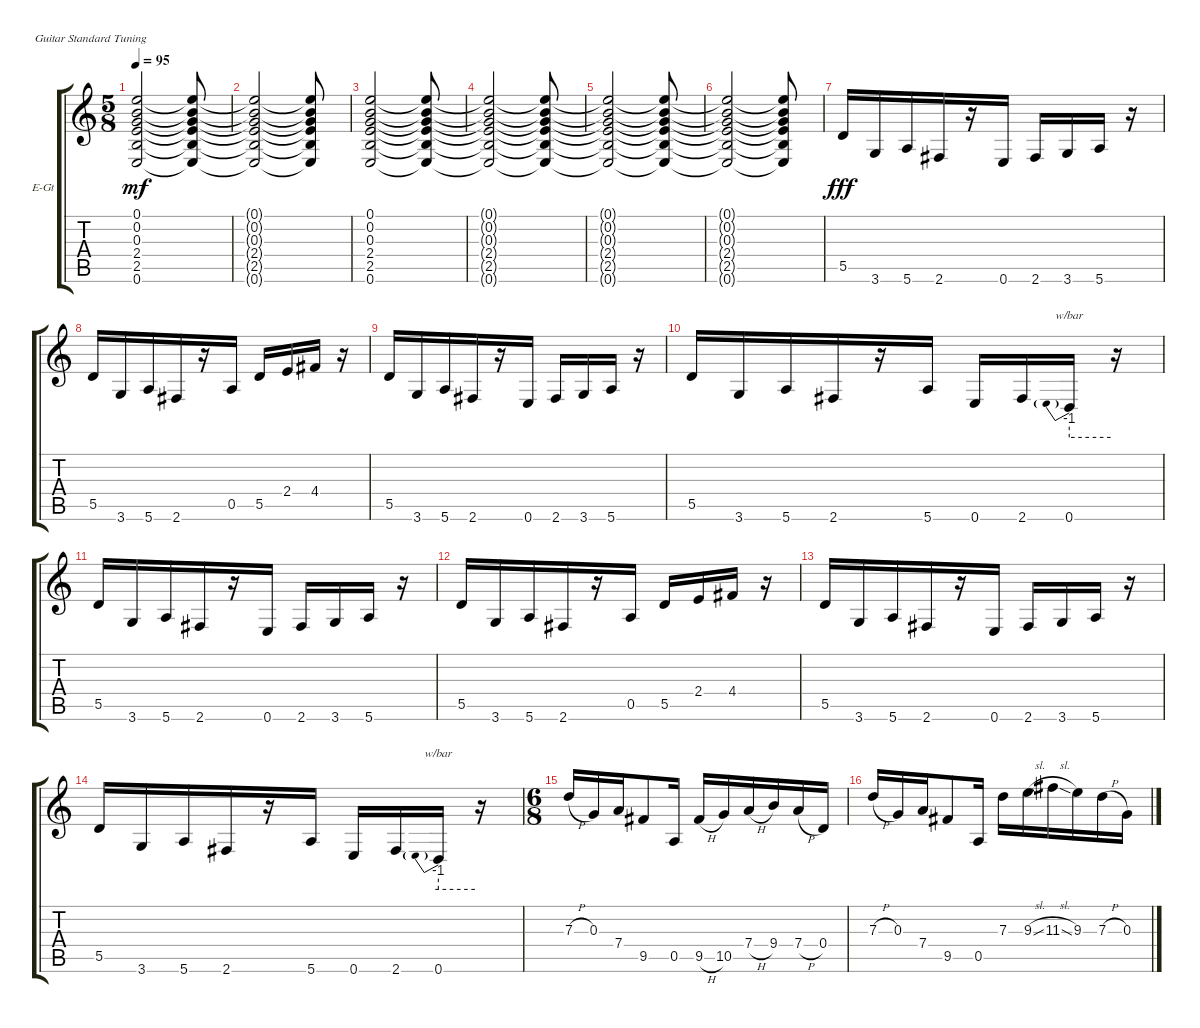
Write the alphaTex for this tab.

\bracketExtendMode groupsimilarinstruments
\firstSystemTrackNameOrientation horizontal
\otherSystemsTrackNameOrientation horizontal
\track ("Thomas Erak" "E-Gt") {instrument overdrivenguitar}
\staff {score tabs}
\tuning (E4 B3 G3 D3 A2 E2)
\ts (5 8)
\tempo 95
\clef g2
\ks c
(0.1{t} 0.2{t} 0.3{t} 2.4{t} 2.5{t} 0.6{t}).2{dy mf} (0.6{t} 2.5{t} 2.4{t} 0.3{t} 0.2{t} 0.1{t}).8 |
(0.1{t} 0.2{t} 0.3{t} 2.4{t} 2.5{t} 0.6{t}).2 (0.6{t} 2.5{t} 2.4{t} 0.3{t} 0.2{t} 0.1{t}).8 |
(0.6 2.5 2.4 0.3 0.2 0.1).2 (0.6{t} 2.5{t} 2.4{t} 0.3{t} 0.2{t} 0.1{t}).8 |
(0.1{t} 0.2{t} 0.3{t} 2.4{t} 2.5{t} 0.6{t}).2 (0.6{t} 2.5{t} 2.4{t} 0.3{t} 0.2{t} 0.1{t}).8 |
(0.1{t} 0.2{t} 0.3{t} 2.4{t} 2.5{t} 0.6{t}).2 (0.6{t} 2.5{t} 2.4{t} 0.3{t} 0.2{t} 0.1{t}).8 |
(0.1{t} 0.2{t} 0.3{t} 2.4{t} 2.5{t} 0.6{t}).2 (0.6{t} 2.5{t} 2.4{t} 0.3{t} 0.2{t} 0.1{t}).8 |
\beaming (8 3 2)
5.5.16{dy fff} 3.6.16 5.6.16 2.6.16 r.16 0.6.16 2.6.16 3.6.16 5.6.16 r.16 |
5.5.16 3.6.16 5.6.16 2.6.16 r.16 0.5.16 5.5.16 2.4.16 4.4.16 r.16 |
5.5.16 3.6.16 5.6.16 2.6.16 r.16 0.6.16 2.6.16 3.6.16 5.6.16 r.16 |
5.5.16 3.6.16 5.6.16 2.6.16 r.16 5.6.16 0.6.16 2.6.16 0.6.16{tbe (predive default 0 -4 60 -4)} r.16 |
5.5.16 3.6.16 5.6.16 2.6.16 r.16 0.6.16 2.6.16 3.6.16 5.6.16 r.16 |
5.5.16 3.6.16 5.6.16 2.6.16 r.16 0.5.16 5.5.16 2.4.16 4.4.16 r.16 |
5.5.16 3.6.16 5.6.16 2.6.16 r.16 0.6.16 2.6.16 3.6.16 5.6.16 r.16 |
5.5.16 3.6.16 5.6.16 2.6.16 r.16 5.6.16 0.6.16 2.6.16 0.6.16{tbe (predive default 0 -4 60 -4)} r.16 |
\ts (6 8)
\beaming (8 3 3)
7.3{h}.16 0.3.16 7.4.16 9.5.8 0.5.16 9.5{h}.16 10.5.16 7.4{h}.16 9.4.16 7.4{h}.16 0.4.16 |
7.3{h}.16 0.3.16 7.4.16 9.5.8 0.5.16 7.3.16 9.3{sl}.16 11.3{sl}.16 9.3.16 7.3{h}.16 0.3.16
